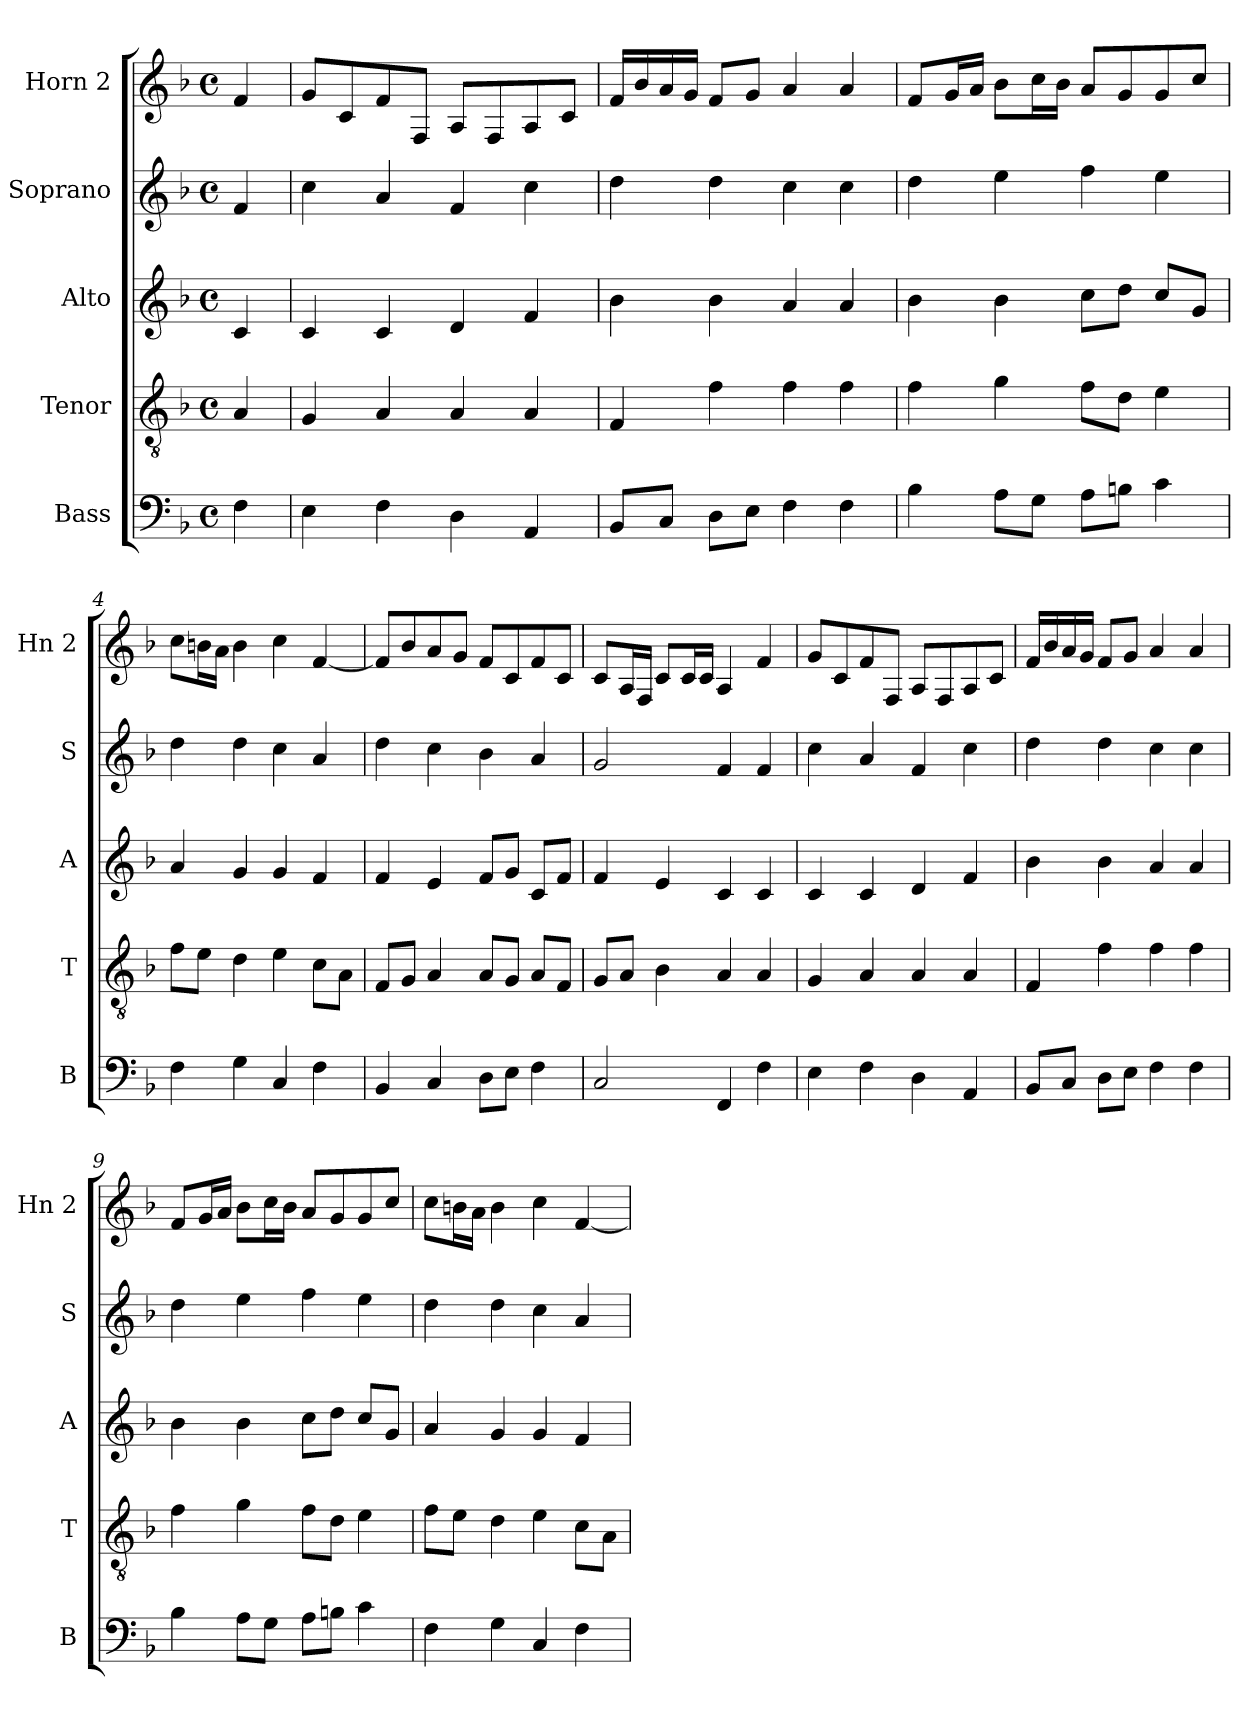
**kern	**kern	**kern	**kern	**kern
*part5	*part4	*part3	*part2	*part1
*staff5	*staff4	*staff3	*staff2	*staff1
*I"Bass	*I"Tenor	*I"Alto	*I"Soprano	*I"Horn 2
*I'B	*I'T	*I'A	*I'S	*I'Hn 2
*clefF4	*clefGv2	*clefG2	*clefG2	*clefG2
*	*	*	*	*ITrd4c7
*k[b-]	*k[b-]	*k[b-]	*k[b-]	*k[b-e-]
*F:	*F:	*F:	*F:	*B-:
*M4/4	*M4/4	*M4/4	*M4/4	*M4/4
*met(c)	*met(c)	*met(c)	*met(c)	*met(c)
=	=	=	=	=
4F\	4A/	4c/	4f/	4B-/
=1	=1	=1	=1	=1
4E\	4G/	4c/	4cc\	8c/L
.	.	.	.	8F/
4F\	4A/	4c/	4a/	8B-/
.	.	.	.	8BB-/J
4D\	4A/	4d/	4f/	8D/L
.	.	.	.	8BB-/
4AA/	4A/	4f/	4cc\	8D/
.	.	.	.	8F/J
=2	=2	=2	=2	=2
8BB-/L	4F/	4b-\	4dd\	16B-/LL
.	.	.	.	16e-/
8C/J	.	.	.	16d/
.	.	.	.	16c/JJ
8D\L	4f\	4b-\	4dd\	8B-/L
8E\J	.	.	.	8c/J
4F\	4f\	4a/	4cc\	4d/
4F\	4f\	4a/	4cc\	4d/
=3	=3	=3	=3	=3
4B-\	4f\	4b-\	4dd\	8B-/L
.	.	.	.	16c/L
.	.	.	.	16d/JJ
8A\L	4g\	4b-\	4ee\	8e-\L
8G\J	.	.	.	16f\L
.	.	.	.	16e-\JJ
8A\L	8f\L	8cc\L	4ff\	8d/L
8Bn\J	8d\J	8dd\J	.	8c/
4c\	4e\	8cc/L	4ee\	8c/
.	.	8g/J	.	8f/J
!!LO:LB:g=z
=4	=4	=4	=4	=4
4F\	8f\L	4a/	4dd\	8f\L
.	8e\J	.	.	16en\L
.	.	.	.	16d\JJ
4G\	4d\	4g/	4dd\	4e\
4C/	4e\	4g/	4cc\	4f\
4F\	8c\L	4f/	4a/	[4B-/
.	8A\J	.	.	.
=5	=5	=5	=5	=5
4BB-/	8F/L	4f/	4dd\	8B-/L]
.	8G/J	.	.	8e-/
4C/	4A/	4e/	4cc\	8d/
.	.	.	.	8c/J
8D\L	8A/L	8f/L	4b-\	8B-/L
8E\J	8G/J	8g/J	.	8F/
4F\	8A/L	8c/L	4a/	8B-/
.	8F/J	8f/J	.	8F/J
=6	=6	=6	=6	=6
2C/	8G/L	4f/	2g/	8F/L
.	8A/J	.	.	16D/L
.	.	.	.	16BB-/JJ
.	4B-\	4e/	.	8F/L
.	.	.	.	16F/L
.	.	.	.	16F/JJ
4FF/	4A/	4c/	4f/	4D/
4F\	4A/	4c/	4f/	4B-/
=7	=7	=7	=7	=7
4E\	4G/	4c/	4cc\	8c/L
.	.	.	.	8F/
4F\	4A/	4c/	4a/	8B-/
.	.	.	.	8BB-/J
4D\	4A/	4d/	4f/	8D/L
.	.	.	.	8BB-/
4AA/	4A/	4f/	4cc\	8D/
.	.	.	.	8F/J
!!LO:LB:g=z
=8	=8	=8	=8	=8
8BB-/L	4F/	4b-\	4dd\	16B-/LL
.	.	.	.	16e-/
8C/J	.	.	.	16d/
.	.	.	.	16c/JJ
8D\L	4f\	4b-\	4dd\	8B-/L
8E\J	.	.	.	8c/J
4F\	4f\	4a/	4cc\	4d/
4F\	4f\	4a/	4cc\	4d/
=9	=9	=9	=9	=9
4B-\	4f\	4b-\	4dd\	8B-/L
.	.	.	.	16c/L
.	.	.	.	16d/JJ
8A\L	4g\	4b-\	4ee\	8e-\L
8G\J	.	.	.	16f\L
.	.	.	.	16e-\JJ
8A\L	8f\L	8cc\L	4ff\	8d/L
8Bn\J	8d\J	8dd\J	.	8c/
4c\	4e\	8cc/L	4ee\	8c/
.	.	8g/J	.	8f/J
=10	=10	=10	=10	=10
4F\	8f\L	4a/	4dd\	8f\L
.	8e\J	.	.	16en\L
.	.	.	.	16d\JJ
4G\	4d\	4g/	4dd\	4e\
4C/	4e\	4g/	4cc\	4f\
4F\	8c\L	4f/	4a/	[4B-/
.	8A\J	.	.	.
=	=	=	=	=
*-	*-	*-	*-	*-
